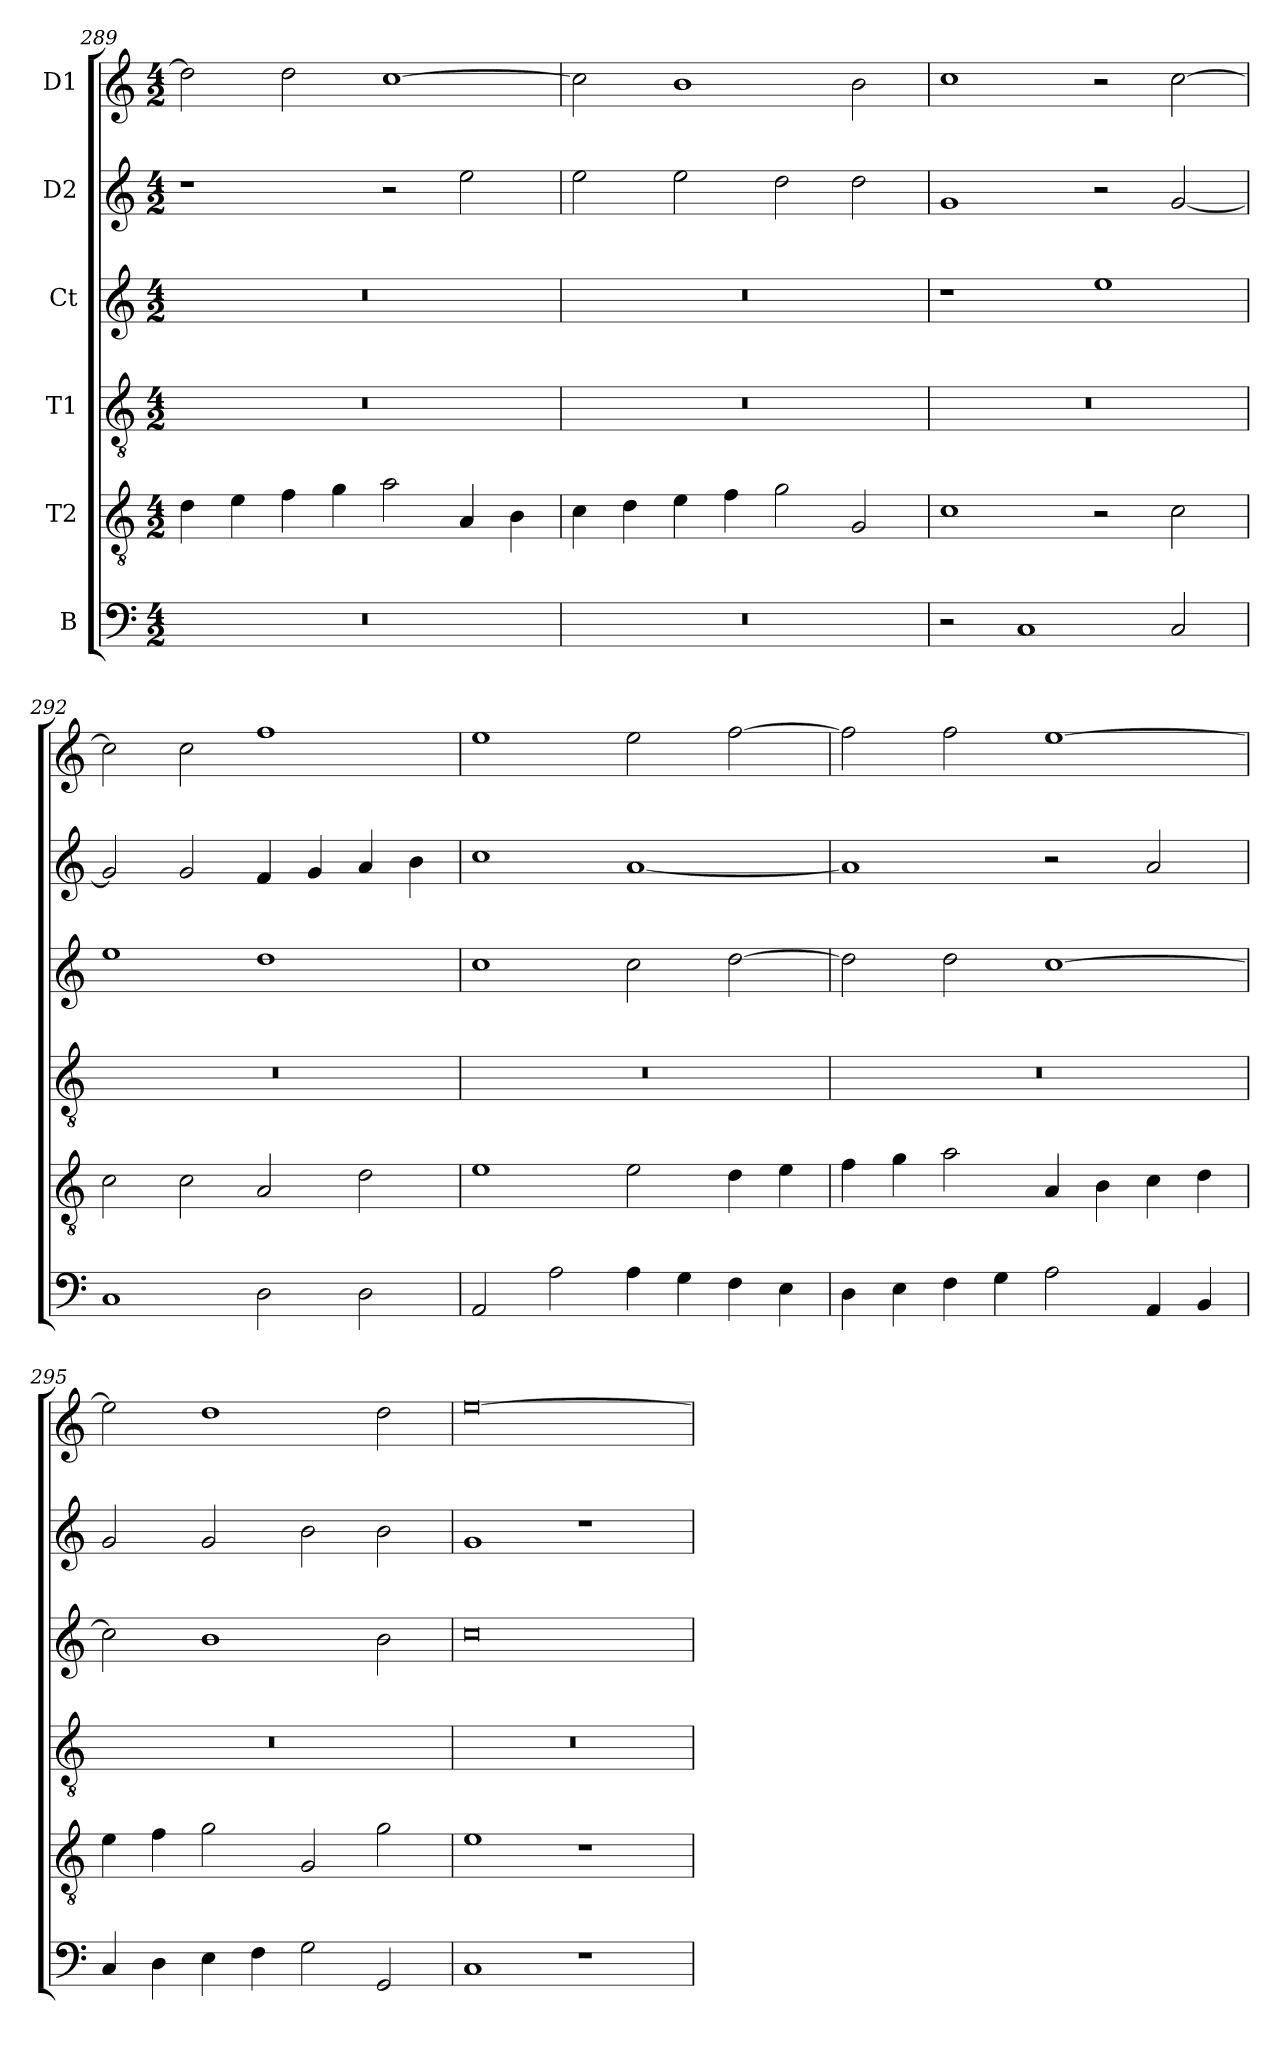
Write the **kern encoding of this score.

**kern	**kern	**kern	**kern	**kern	**kern
*part6	*part5	*part4	*part3	*part2	*part1
*staff6	*staff5	*staff4	*staff3	*staff2	*staff1
*I"B	*I"T2	*I"T1	*I"Ct	*I"D2	*I"D1
*clefF4	*clefGv2	*clefGv2	*clefG2	*clefG2	*clefG2
*	*ITrd7c12	*ITrd7c12	*	*	*
*k[]	*k[]	*k[]	*k[]	*k[]	*k[]
*C:	*C:	*C:	*C:	*C:	*C:
*M4/2	*M4/2	*M4/2	*M4/2	*M4/2	*M4/2
=289	=289	=289	=289	=289	=289
!LO:N:vis=1	!	!LO:N:vis=1	!LO:N:vis=1	!	!
0r	4Di\	0r	0r	1r	2ddi\]
.	4Ei\	.	.	.	.
.	4Fi\	.	.	.	2ddi\
.	4Gi\	.	.	.	.
.	2Ai\	.	.	2r	[>1cci
.	4AAi/	.	.	2eei\	.
.	4BBi\	.	.	.	.
=290	=290	=290	=290	=290	=290
!LO:N:vis=1	!	!LO:N:vis=1	!LO:N:vis=1	!	!
0r	4Ci\	0r	0r	2eei\	2cci\]
.	4Di\	.	.	.	.
.	4Ei\	.	.	2eei\	1bi
.	4Fi\	.	.	.	.
.	2Gi\	.	.	2ddi\	.
.	2GGi/	.	.	2ddi\	2bi\
!!LO:PB:g=z
=291	=291	=291	=291	=291	=291
!	!	!LO:N:vis=1	!	!	!
2r	1Ci	0r	1r	1gi	1cci
1Ci	.	.	.	.	.
.	2r	.	1eei	2r	2r
2Ci/	2Ci\	.	.	[<2gi/	[>2cci\
=292	=292	=292	=292	=292	=292
!	!	!LO:N:vis=1	!	!	!
1Ci	2Ci\	0r	1eei	2gi/]	2cci\]
.	2Ci\	.	.	2gi/	2cci\
2Di\	2AAi/	.	1ddi	4fi/	1ffi
.	.	.	.	4gi/	.
2Di\	2Di\	.	.	4ai/	.
.	.	.	.	4bi\	.
=293	=293	=293	=293	=293	=293
!	!	!LO:N:vis=1	!	!	!
2AAi/	1Ei	0r	1cci	1cci	1eei
2Ai\	.	.	.	.	.
4Ai\	2Ei\	.	2cci\	[<1ai	2eei\
4Gi\	.	.	.	.	.
4Fi\	4Di\	.	[>2ddi\	.	[>2ffi\
4Ei\	4Ei\	.	.	.	.
!!LO:PB:g=z
=294	=294	=294	=294	=294	=294
!	!	!LO:N:vis=1	!	!	!
4Di\	4Fi\	0r	2ddi\]	1ai]	2ffi\]
4Ei\	4Gi\	.	.	.	.
4Fi\	2Ai\	.	2ddi\	.	2ffi\
4Gi\	.	.	.	.	.
2Ai\	4AAi/	.	[>1cci	2r	[>1eei
.	4BBi\	.	.	.	.
4AAi/	4Ci\	.	.	2ai/	.
4BBi/	4Di\	.	.	.	.
=295	=295	=295	=295	=295	=295
!	!	!LO:N:vis=1	!	!	!
4Ci/	4Ei\	0r	2cci\]	2gi/	2eei\]
4Di\	4Fi\	.	.	.	.
4Ei\	2Gi\	.	1bi	2gi/	1ddi
4Fi\	.	.	.	.	.
2Gi\	2GGi/	.	.	2bi\	.
2GGi/	2Gi\	.	2bi\	2bi\	2ddi\
=296	=296	=296	=296	=296	=296
!	!	!LO:N:vis=1	!	!	!
1Ci	1Ei	0r	0cci	1gi	[>0eei
1r	1r	.	.	1r	.
=	=	=	=	=	=
*-	*-	*-	*-	*-	*-
